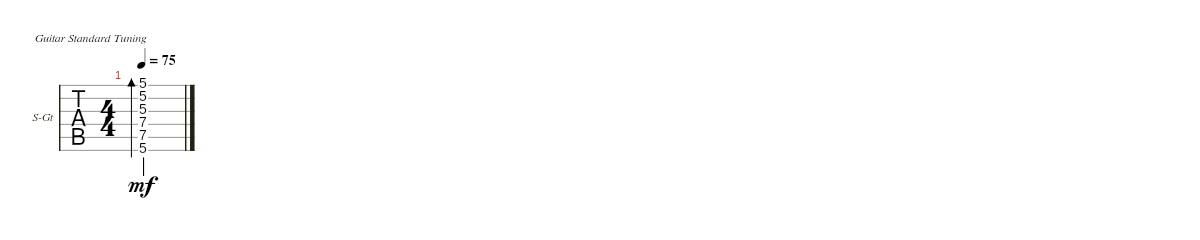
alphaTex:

\defaultSystemsLayout 4
\bracketExtendMode groupsimilarinstruments
\firstSystemTrackNameOrientation horizontal
\otherSystemsTrackNameOrientation horizontal
\track ("Steel Guitar" "S-Gt") {instrument acousticguitarsteel}
\staff {tabs}
\tuning (E4 B3 G3 D3 A2 E2)
\ts (4 4)
\tempo 75
\clef g2
\ks c
(5.6 7.5 7.4 5.3 5.2 5.1).2{bd 277 dy mf instrument acousticguitarsteel}
